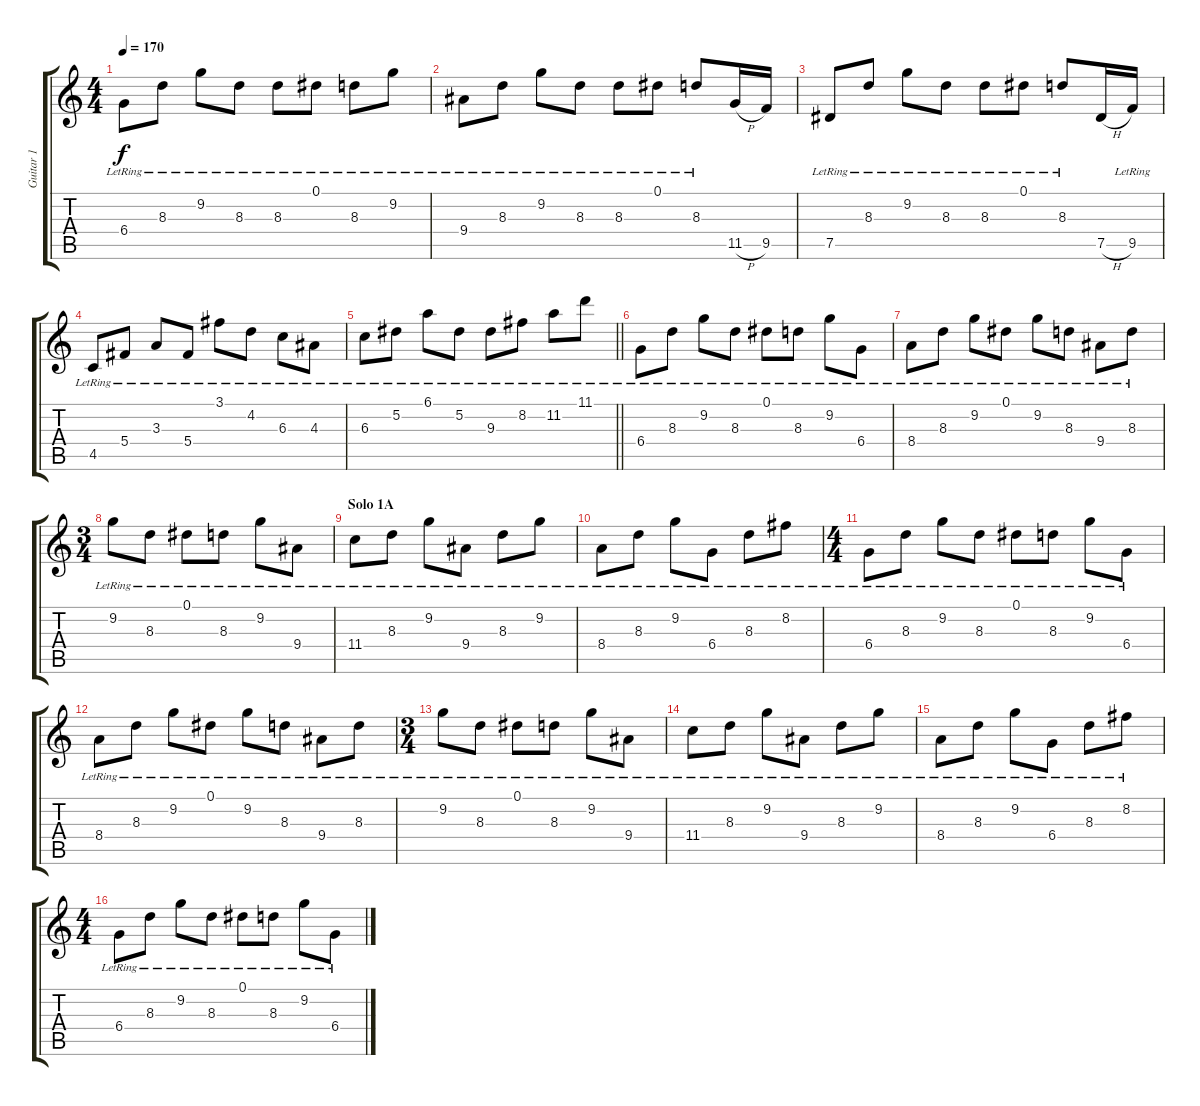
\track ("Guitar 1" "Guitar 1") {instrument distortionguitar}
\staff {score tabs}
\tuning (Eb4 Bb3 Gb3 Db3 Ab2 Eb2) {hide}
\ts (4 4)
\tempo 170
\tempo 115
\tempo 170
\clef g2
\ks c
6.4{lr}.8{dy f instrument acousticguitarsteel} 8.3{lr}.8 9.2{lr}.8 8.3{lr}.8 8.3{lr}.8 0.1{lr}.8 8.3{lr}.8 9.2{lr}.8 |
9.4{lr}.8 8.3{lr}.8 9.2{lr}.8 8.3{lr}.8 8.3{lr}.8 0.1{lr}.8 8.3{lr}.8 11.5{h}.16 9.5.16 |
7.5{lr}.8 8.3{lr}.8 9.2{lr}.8 8.3{lr}.8 8.3{lr}.8 0.1{lr}.8 8.3{lr}.8 7.5{h}.16 9.5{lr}.16 |
4.5{lr}.8 5.4{lr}.8 3.3{lr}.8 5.4{lr}.8 3.1{lr}.8 4.2{lr}.8 6.3{lr}.8 4.3{lr}.8 |
\barLineRight lightlight
6.3{lr}.8 5.2{lr}.8 6.1{lr}.8 5.2{lr}.8 9.3{lr}.8 8.2{lr}.8 11.2{lr}.8 11.1{lr}.8 |
6.4{lr}.8 8.3{lr}.8 9.2{lr}.8 8.3{lr}.8 0.1{lr}.8 8.3{lr}.8 9.2{lr}.8 6.4{lr}.8 |
8.4{lr}.8 8.3{lr}.8 9.2{lr}.8 0.1{lr}.8 9.2{lr}.8 8.3{lr}.8 9.4{lr}.8 8.3{lr}.8 |
\ts (3 4)
9.2{lr}.8 8.3{lr}.8 0.1{lr}.8 8.3{lr}.8 9.2{lr}.8 9.4{lr}.8 |
\section ("" "Solo 1A")
11.4{lr}.8 8.3{lr}.8 9.2{lr}.8 9.4{lr}.8 8.3{lr}.8 9.2{lr}.8 |
8.4{lr}.8 8.3{lr}.8 9.2{lr}.8 6.4{lr}.8 8.3{lr}.8 8.2{lr}.8 |
\ts (4 4)
6.4{lr}.8 8.3{lr}.8 9.2{lr}.8 8.3{lr}.8 0.1{lr}.8 8.3{lr}.8 9.2{lr}.8 6.4{lr}.8 |
8.4{lr}.8 8.3{lr}.8 9.2{lr}.8 0.1{lr}.8 9.2{lr}.8 8.3{lr}.8 9.4{lr}.8 8.3{lr}.8 |
\ts (3 4)
9.2{lr}.8 8.3{lr}.8 0.1{lr}.8 8.3{lr}.8 9.2{lr}.8 9.4{lr}.8 |
11.4{lr}.8 8.3{lr}.8 9.2{lr}.8 9.4{lr}.8 8.3{lr}.8 9.2{lr}.8 |
8.4{lr}.8 8.3{lr}.8 9.2{lr}.8 6.4{lr}.8 8.3{lr}.8 8.2{lr}.8 |
\ts (4 4)
6.4{lr}.8 8.3{lr}.8 9.2{lr}.8 8.3{lr}.8 0.1{lr}.8 8.3{lr}.8 9.2{lr}.8 6.4{lr}.8
